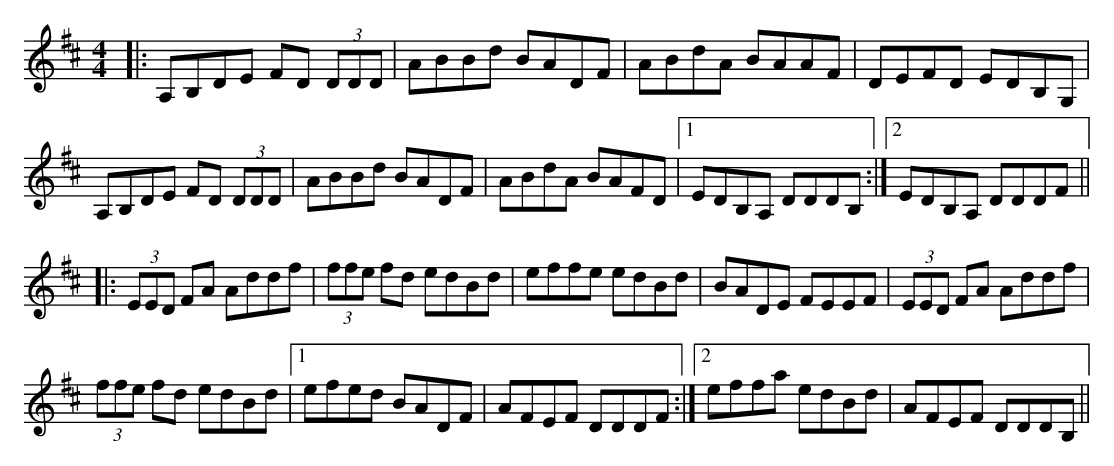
X:1
M:4/4
K:D
|:A,B,DE FD (3DDD|ABBd BADF|ABdA BAAF|DEFD EDB,G,|
A,B,DE FD (3DDD|ABBd BADF|ABdA BAFD|1 EDB,A, DDDB,:|2 EDB,A, DDDF||
|:(3EED FA Addf|(3ffe fd edBd|effe edBd|BADE FEEF|(3EED FA Addf|
(3ffe fd edBd|1 efed BADF|AFEF DDDF:|2 effa edBd|AFEF DDDB,||
